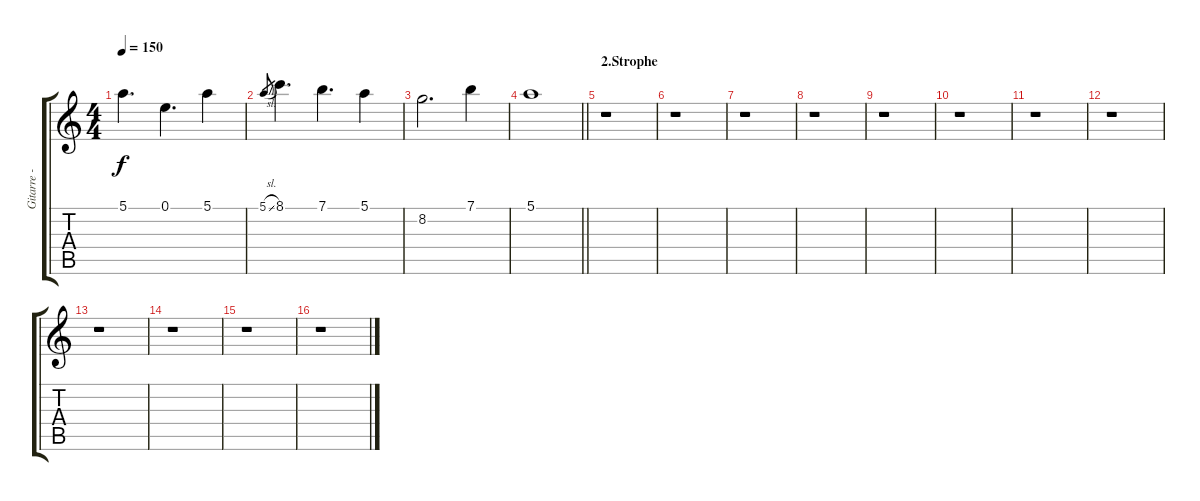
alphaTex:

\track ("Gitarre - Max Härtel" "Gitarre - ") {instrument electricguitarclean}
\staff {score tabs}
\tuning (E4 B3 G3 D3 A2 E2) {hide}
\ts (4 4)
\tempo 150
\clef g2
\ks c
5.1.4{d dy f} 0.1.4{d} 5.1.4 |
5.1{sl}.8{gr} 8.1.4{d} 7.1.4{d} 5.1.4 |
8.2.2{d} 7.1.4 |
\barLineRight lightlight
5.1.1 |
\section ("" "2.Strophe")
r.1 |
r.1 |
r.1 |
r.1 |
r.1 |
r.1 |
r.1 |
r.1 |
r.1 |
r.1 |
r.1 |
r.1
